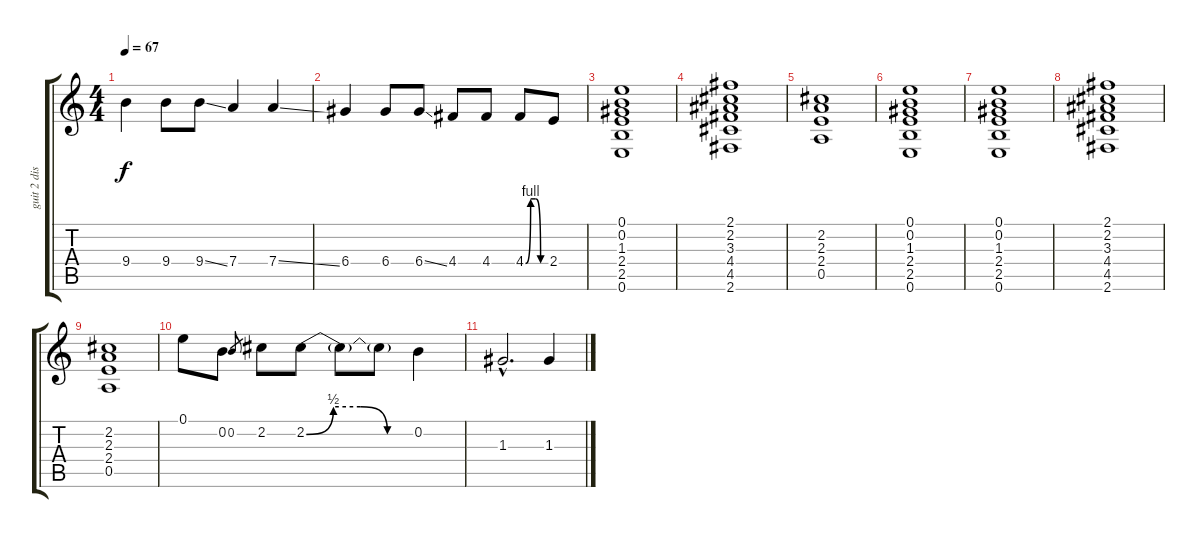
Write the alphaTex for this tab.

\track ("guit 2 dist" "guit 2 dis") {instrument overdrivenguitar}
\staff {score tabs}
\tuning (E4 B3 G3 D3 A2 E2) {hide}
\ts (4 4)
\tempo 67
\clef g2
\ks c
9.4.4{dy f} 9.4.8 9.4{ss}.8 7.4.4 7.4{ss}.4 |
6.4.4 6.4.8 6.4{ss}.8 4.4.8 4.4.8 4.4{be (custom 0 0 15 4 30 4 45 0 60 0)}.8 2.4.8 |
(0.1 0.2 1.3 2.4 2.5 0.6).1 |
(2.1 2.2 3.3 4.4 4.5 2.6).1 |
(2.2 2.3 2.4 0.5).1 |
(0.1 0.2 1.3 2.4 2.5 0.6).1 |
(0.1 0.2 1.3 2.4 2.5 0.6).1 |
(2.1 2.2 3.3 4.4 4.5 2.6).1 |
(2.2 2.3 2.4 0.5).1 |
0.1.8 0.2.8 0.2.8{gr} 2.2.8 2.2{be (custom 0 0 15 2 30 2 45 0 60 0)}.8 2.2{t}.8 2.2{t}.8 0.2.4 |
1.3{hac}.2{d} 1.3.4
